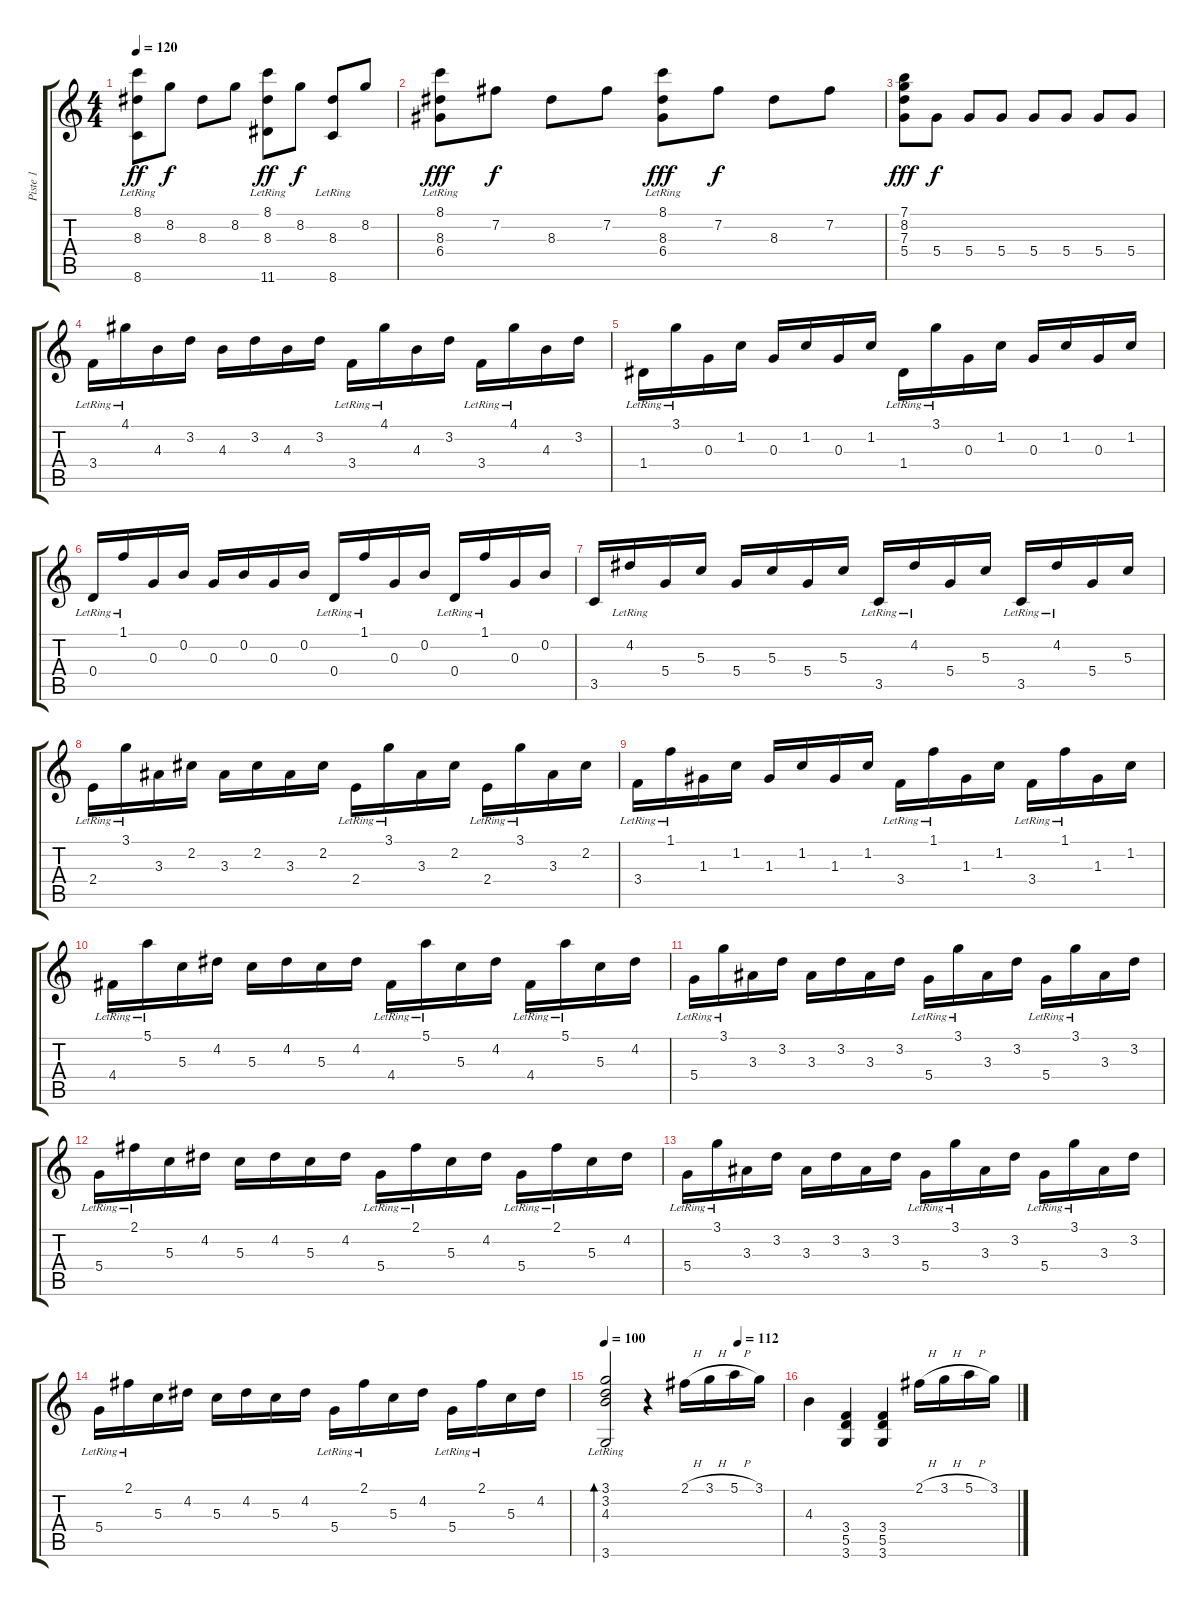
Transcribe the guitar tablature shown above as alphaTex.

\track ("Piste 1" "Piste 1") {instrument acousticguitarnylon}
\staff {score tabs}
\tuning (E4 B3 G3 D3 A2 E2) {hide}
\ts (4 4)
\tempo 120
\clef g2
\ks c
(8.1 8.3 8.6{lr}).8{dy ff} 8.2.8{dy f} 8.3.8 8.2.8 (8.1 8.3 11.6{lr}).8{dy ff} 8.2.8{dy f} (8.3 8.6{lr}).8 8.2.8 |
(8.1 8.3 6.4{lr}).8{dy fff} 7.2.8{dy f} 8.3.8 7.2.8 (8.1 8.3 6.4{lr}).8{dy fff} 7.2.8{dy f} 8.3.8 7.2.8 |
(7.1 8.2 7.3 5.4).8{dy fff} 5.4.8{dy f} 5.4.8 5.4.8 5.4.8 5.4.8 5.4.8 5.4.8 |
3.4{lr}.16 4.1{lr}.16 4.3.16 3.2.16 4.3.16 3.2.16 4.3.16 3.2.16 3.4{lr}.16 4.1{lr}.16 4.3.16 3.2.16 3.4{lr}.16 4.1{lr}.16 4.3.16 3.2.16 |
1.4{lr}.16 3.1{lr}.16 0.3.16 1.2.16 0.3.16 1.2.16 0.3.16 1.2.16 1.4{lr}.16 3.1{lr}.16 0.3.16 1.2.16 0.3.16 1.2.16 0.3.16 1.2.16 |
0.4{lr}.16 1.1{lr}.16 0.3.16 0.2.16 0.3.16 0.2.16 0.3.16 0.2.16 0.4{lr}.16 1.1{lr}.16 0.3.16 0.2.16 0.4{lr}.16 1.1{lr}.16 0.3.16 0.2.16 |
3.5.16 4.2{lr}.16 5.4.16 5.3.16 5.4.16 5.3.16 5.4.16 5.3.16 3.5{lr}.16 4.2{lr}.16 5.4.16 5.3.16 3.5{lr}.16 4.2{lr}.16 5.4.16 5.3.16 |
2.4{lr}.16 3.1{lr}.16 3.3.16 2.2.16 3.3.16 2.2.16 3.3.16 2.2.16 2.4{lr}.16 3.1{lr}.16 3.3.16 2.2.16 2.4{lr}.16 3.1{lr}.16 3.3.16 2.2.16 |
3.4{lr}.16 1.1{lr}.16 1.3.16 1.2.16 1.3.16 1.2.16 1.3.16 1.2.16 3.4{lr}.16 1.1{lr}.16 1.3.16 1.2.16 3.4{lr}.16 1.1{lr}.16 1.3.16 1.2.16 |
4.4{lr}.16 5.1{lr}.16 5.3.16 4.2.16 5.3.16 4.2.16 5.3.16 4.2.16 4.4{lr}.16 5.1{lr}.16 5.3.16 4.2.16 4.4{lr}.16 5.1{lr}.16 5.3.16 4.2.16 |
5.4{lr}.16 3.1{lr}.16 3.3.16 3.2.16 3.3.16 3.2.16 3.3.16 3.2.16 5.4{lr}.16 3.1{lr}.16 3.3.16 3.2.16 5.4{lr}.16 3.1{lr}.16 3.3.16 3.2.16 |
5.4{lr}.16 2.1{lr}.16 5.3.16 4.2.16 5.3.16 4.2.16 5.3.16 4.2.16 5.4{lr}.16 2.1{lr}.16 5.3.16 4.2.16 5.4{lr}.16 2.1{lr}.16 5.3.16 4.2.16 |
5.4{lr}.16 3.1{lr}.16 3.3.16 3.2.16 3.3.16 3.2.16 3.3.16 3.2.16 5.4{lr}.16 3.1{lr}.16 3.3.16 3.2.16 5.4{lr}.16 3.1{lr}.16 3.3.16 3.2.16 |
5.4{lr}.16 2.1{lr}.16 5.3.16 4.2.16 5.3.16 4.2.16 5.3.16 4.2.16 5.4{lr}.16 2.1{lr}.16 5.3.16 4.2.16 5.4{lr}.16 2.1{lr}.16 5.3.16 4.2.16 |
\tempo 100
\tempo (112 0.75)
(3.1{lr} 3.2{lr} 4.3{lr} 3.6{lr}).2{bd 480} r.4 2.1{h}.16 3.1{h}.16 5.1{h}.16 3.1.16 |
4.3.4 (3.4 5.5 3.6).4 (3.4 5.5 3.6).4 2.1{h}.16 3.1{h}.16 5.1{h}.16 3.1.16
